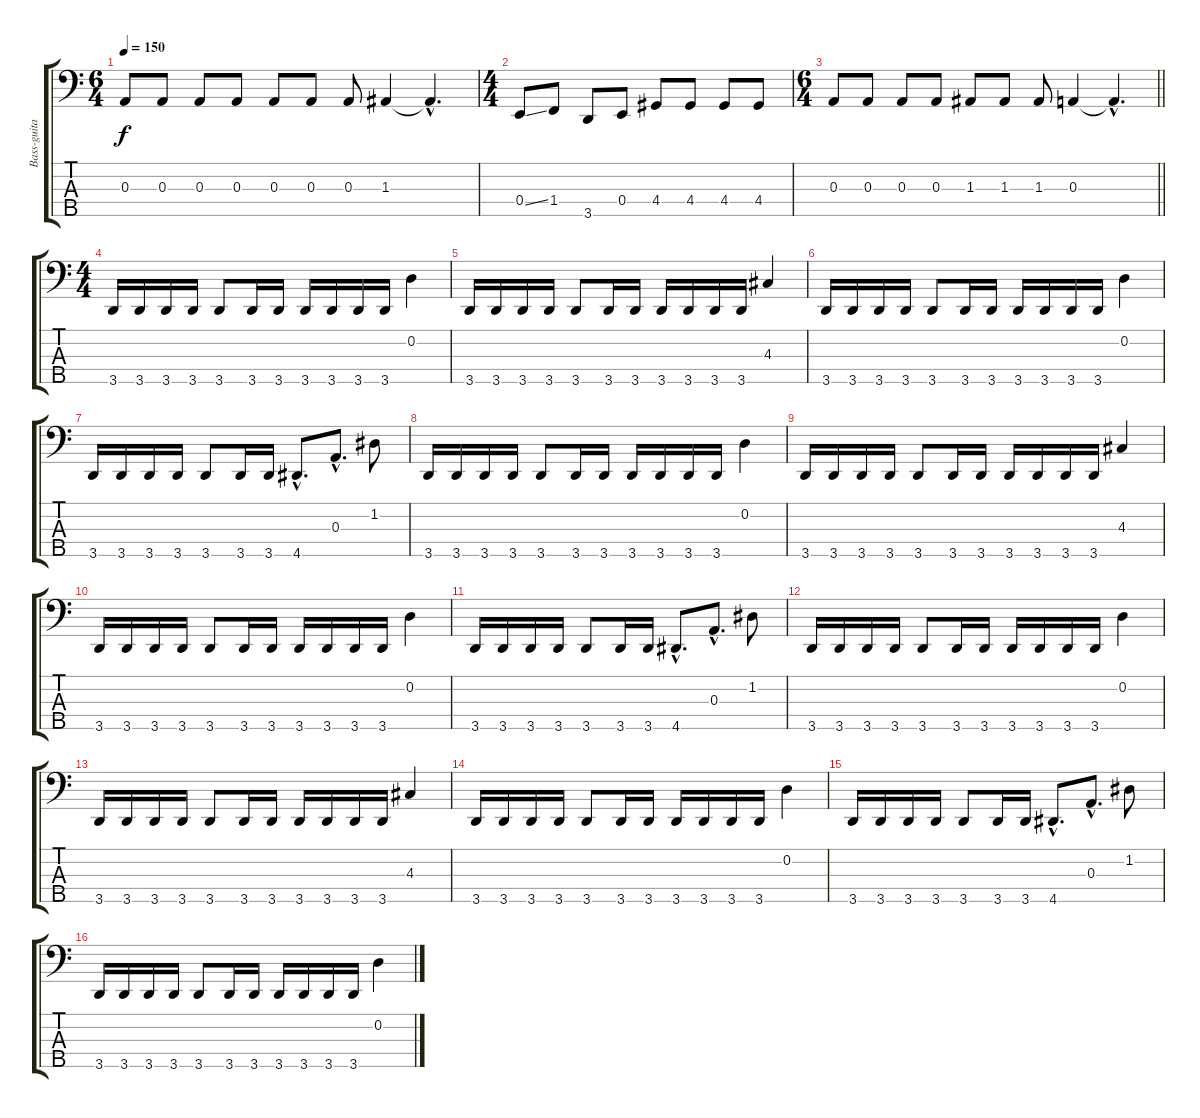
\track ("Bass-guitar - Vortex" "Bass-guita") {instrument electricbasspick}
\staff {score tabs}
\tuning (G2 D2 A1 E1 B0) {hide}
\ts (6 4)
\tempo 150
\clef f4
\ks c
0.3.8{dy f} 0.3.8 0.3.8 0.3.8 0.3.8 0.3.8 0.3.8 1.3.4 1.3{hac t}.4{d} |
\ts (4 4)
0.4{ss}.8 1.4.8 3.5.8 0.4.8 4.4.8 4.4.8 4.4.8 4.4.8 |
\ts (6 4)
\barLineRight lightlight
0.3.8 0.3.8 0.3.8 0.3.8 1.3.8 1.3.8 1.3.8 0.3.4 0.3{hac t}.4{d} |
\ts (4 4)
\section ("" "")
3.5.16 3.5.16 3.5.16 3.5.16 3.5.8 3.5.16 3.5.16 3.5.16 3.5.16 3.5.16 3.5.16 0.2.4 |
3.5.16 3.5.16 3.5.16 3.5.16 3.5.8 3.5.16 3.5.16 3.5.16 3.5.16 3.5.16 3.5.16 4.3.4 |
3.5.16 3.5.16 3.5.16 3.5.16 3.5.8 3.5.16 3.5.16 3.5.16 3.5.16 3.5.16 3.5.16 0.2.4 |
3.5.16 3.5.16 3.5.16 3.5.16 3.5.8 3.5.16 3.5.16 4.5{hac}.8{d} 0.3{hac}.8{d} 1.2.8 |
3.5.16 3.5.16 3.5.16 3.5.16 3.5.8 3.5.16 3.5.16 3.5.16 3.5.16 3.5.16 3.5.16 0.2.4 |
3.5.16 3.5.16 3.5.16 3.5.16 3.5.8 3.5.16 3.5.16 3.5.16 3.5.16 3.5.16 3.5.16 4.3.4 |
3.5.16 3.5.16 3.5.16 3.5.16 3.5.8 3.5.16 3.5.16 3.5.16 3.5.16 3.5.16 3.5.16 0.2.4 |
3.5.16 3.5.16 3.5.16 3.5.16 3.5.8 3.5.16 3.5.16 4.5{hac}.8{d} 0.3{hac}.8{d} 1.2.8 |
3.5.16 3.5.16 3.5.16 3.5.16 3.5.8 3.5.16 3.5.16 3.5.16 3.5.16 3.5.16 3.5.16 0.2.4 |
3.5.16 3.5.16 3.5.16 3.5.16 3.5.8 3.5.16 3.5.16 3.5.16 3.5.16 3.5.16 3.5.16 4.3.4 |
3.5.16 3.5.16 3.5.16 3.5.16 3.5.8 3.5.16 3.5.16 3.5.16 3.5.16 3.5.16 3.5.16 0.2.4 |
3.5.16 3.5.16 3.5.16 3.5.16 3.5.8 3.5.16 3.5.16 4.5{hac}.8{d} 0.3{hac}.8{d} 1.2.8 |
3.5.16 3.5.16 3.5.16 3.5.16 3.5.8 3.5.16 3.5.16 3.5.16 3.5.16 3.5.16 3.5.16 0.2.4
